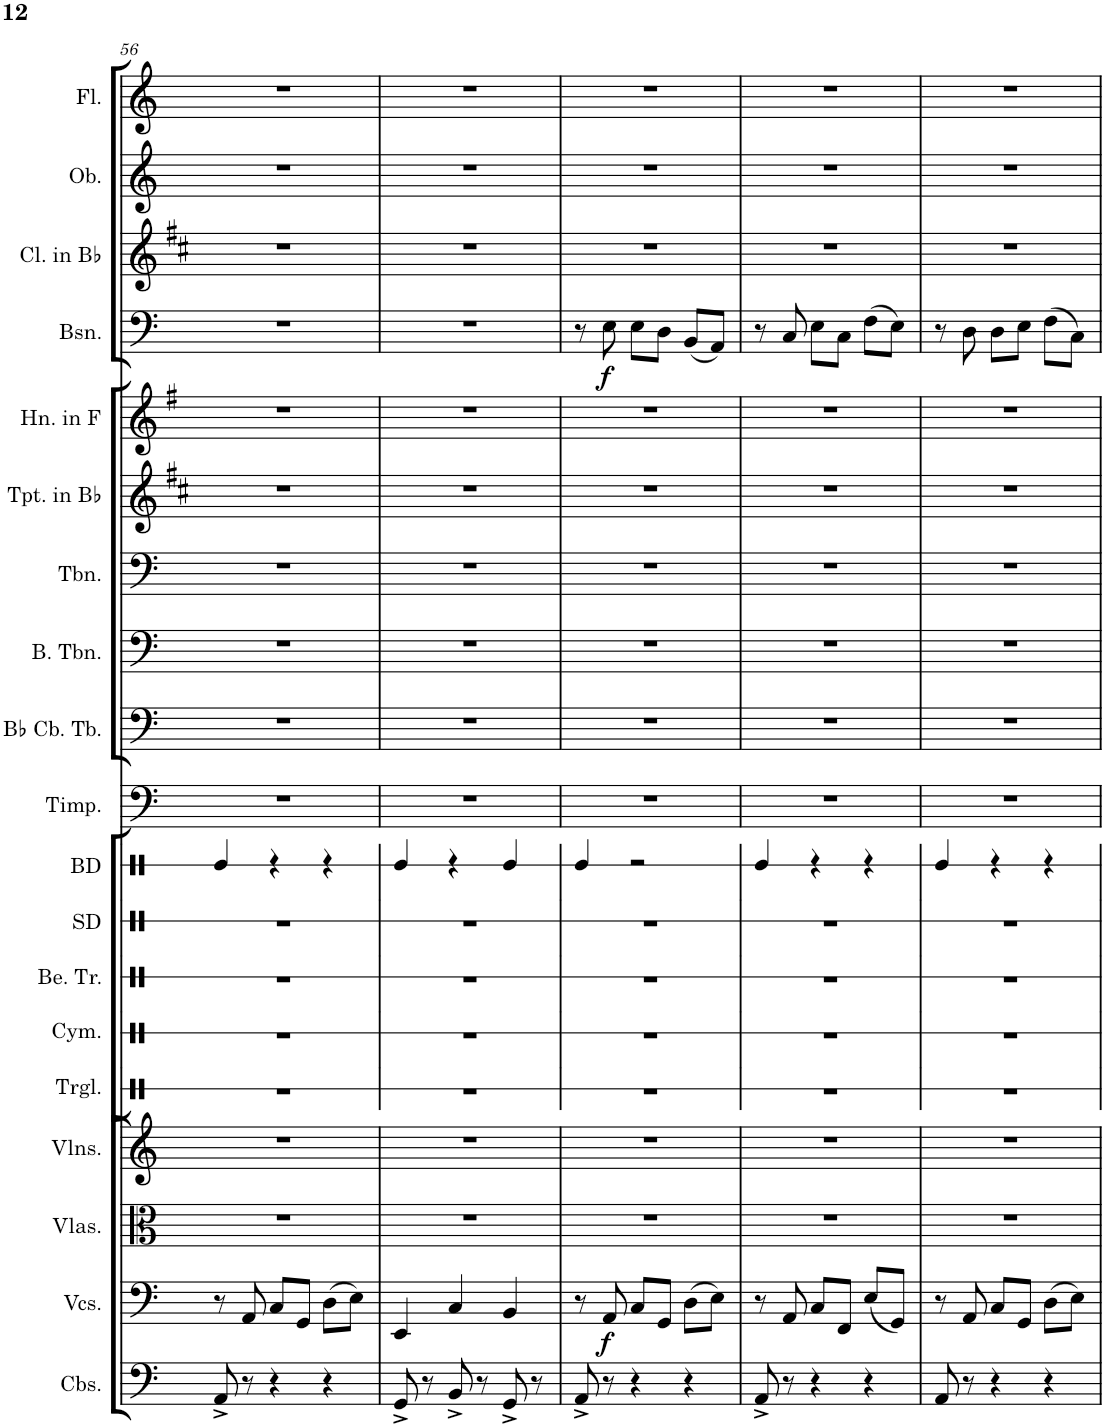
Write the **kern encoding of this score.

**kern	**kern	**dynam	**kern	**kern	**kern	**kern	**kern	**kern	**kern	**kern	**kern	**kern	**dynam	**kern	**kern	**kern
*part15	*part14	*part14	*part13	*part12	*part11	*part10	*part9	*part8	*part7	*part6	*part5	*part4	*part4	*part3	*part2	*part1
*staff15	*staff14	*staff14	*staff13	*staff12	*staff11	*staff10	*staff9	*staff8	*staff7	*staff6	*staff5	*staff4	*staff4	*staff3	*staff2	*staff1
*I"Contrabasses	*I"Violoncellos	*	*I"Violas	*I"Violins	*I"Bass Drum	*I"Timpani	*I"Bb Contrabass Tuba	*I"Bass Trombone	*I"Trombone	*I"Trumpet in Bb	*I"Horn in F	*I"Bassoon	*	*I"Clarinet in Bb	*I"Oboe	*I"Flute
*I'Cbs.	*I'Vcs.	*	*I'Vlas.	*I'Vlns.	*I'BD	*I'Timp.	*I'Bb Cb. Tb.	*I'B. Tbn.	*I'Tbn.	*I'Tpt. in Bb	*I'Hn. in F	*I'Bsn.	*	*I'Cl. in Bb	*I'Ob.	*I'Fl.
!!LO:PB:g=z
*clefF4	*clefF4	*	*clefC3	*clefG2	*clefX	*clefF4	*clefF4	*clefF4	*clefF4	*clefG2	*clefG2	*clefF4	*	*clefG2	*clefG2	*clefG2
*Trd7c12	*	*	*	*	*	*	*	*	*	*Trd1c2	*Trd4c7	*	*	*Trd1c2	*	*
*k[]	*k[]	*	*k[]	*k[]	*k[]	*k[]	*k[]	*k[]	*k[]	*k[f#c#]	*k[f#]	*k[]	*	*k[f#c#]	*k[]	*k[]
*M3/4	*M3/4	*	*M3/4	*M3/4	*M3/4	*M3/4	*M3/4	*M3/4	*M3/4	*M3/4	*M3/4	*M3/4	*	*M3/4	*M3/4	*M3/4
=56	=56	=56	=56	=56	=56	=56	=56	=56	=56	=56	=56	=56	=56	=56	=56	=56
8AA^/	8r	.	2.r	2.r	4Re/	2.r	2.r	2.r	2.r	2.r	2.r	2.r	.	2.r	2.r	2.r
8r	8AA/	.	.	.	.	.	.	.	.	.	.	.	.	.	.	.
4r	8C/L	.	.	.	4r	.	.	.	.	.	.	.	.	.	.	.
.	8GG/J	.	.	.	.	.	.	.	.	.	.	.	.	.	.	.
4r	(8D\L	.	.	.	4r	.	.	.	.	.	.	.	.	.	.	.
.	8E\J)	.	.	.	.	.	.	.	.	.	.	.	.	.	.	.
=57	=57	=57	=57	=57	=57	=57	=57	=57	=57	=57	=57	=57	=57	=57	=57	=57
8GG^/	4EE/	.	2.r	2.r	4Re/	2.r	2.r	2.r	2.r	2.r	2.r	2.r	.	2.r	2.r	2.r
8r	.	.	.	.	.	.	.	.	.	.	.	.	.	.	.	.
8BB^/	4C/	.	.	.	4r	.	.	.	.	.	.	.	.	.	.	.
8r	.	.	.	.	.	.	.	.	.	.	.	.	.	.	.	.
8GG^/	4BB/	.	.	.	4Re/	.	.	.	.	.	.	.	.	.	.	.
8r	.	.	.	.	.	.	.	.	.	.	.	.	.	.	.	.
=58	=58	=58	=58	=58	=58	=58	=58	=58	=58	=58	=58	=58	=58	=58	=58	=58
8AA^/	8r	.	2.r	2.r	4Re/	2.r	2.r	2.r	2.r	2.r	2.r	8r	.	2.r	2.r	2.r
!	!	!LO:DY:b	!	!	!	!	!	!	!	!	!	!	!LO:DY:b	!	!	!
8r	8AA/	f	.	.	.	.	.	.	.	.	.	8E\	f	.	.	.
4r	8C/L	.	.	.	2r	.	.	.	.	.	.	8E\L	.	.	.	.
.	8GG/J	.	.	.	.	.	.	.	.	.	.	8D\J	.	.	.	.
4r	(8D\L	.	.	.	.	.	.	.	.	.	.	(8BB/L	.	.	.	.
.	8E\J)	.	.	.	.	.	.	.	.	.	.	8AA/J)	.	.	.	.
=59	=59	=59	=59	=59	=59	=59	=59	=59	=59	=59	=59	=59	=59	=59	=59	=59
8AA^/	8r	.	2.r	2.r	4Re/	2.r	2.r	2.r	2.r	2.r	2.r	8r	.	2.r	2.r	2.r
8r	8AA/	.	.	.	.	.	.	.	.	.	.	8C/	.	.	.	.
4r	8C/L	.	.	.	4r	.	.	.	.	.	.	8E\L	.	.	.	.
.	8FF/J	.	.	.	.	.	.	.	.	.	.	8C\J	.	.	.	.
4r	(8E/L	.	.	.	4r	.	.	.	.	.	.	(8F\L	.	.	.	.
.	8GG/J)	.	.	.	.	.	.	.	.	.	.	8E\J)	.	.	.	.
=60	=60	=60	=60	=60	=60	=60	=60	=60	=60	=60	=60	=60	=60	=60	=60	=60
8AA/	8r	.	2.r	2.r	4Re/	2.r	2.r	2.r	2.r	2.r	2.r	8r	.	2.r	2.r	2.r
8r	8AA/	.	.	.	.	.	.	.	.	.	.	8D\	.	.	.	.
4r	8C/L	.	.	.	4r	.	.	.	.	.	.	8D\L	.	.	.	.
.	8GG/J	.	.	.	.	.	.	.	.	.	.	8E\J	.	.	.	.
4r	(8D\L	.	.	.	4r	.	.	.	.	.	.	(8F\L	.	.	.	.
.	8E\J)	.	.	.	.	.	.	.	.	.	.	8C\J)	.	.	.	.
=	=	=	=	=	=	=	=	=	=	=	=	=	=	=	=	=
*-	*-	*-	*-	*-	*-	*-	*-	*-	*-	*-	*-	*-	*-	*-	*-	*-
